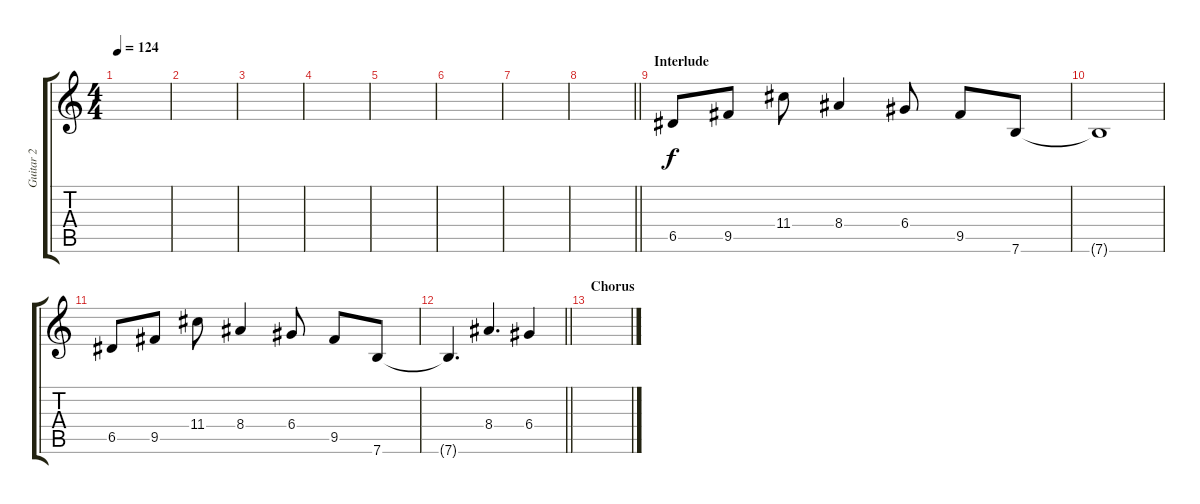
\track ("Guitar 2" "Guitar 2") {instrument acousticguitarsteel}
\staff {score tabs}
\tuning (E4 B3 G3 D3 A2 E2) {hide}
\ts (4 4)
\tempo 124
\clef g2
\ks c
|
|
|
|
|
|
|
\barLineRight lightlight
|
\section ("" "Interlude")
6.5.8 9.5.8 11.4.8 8.4.4 6.4.8 9.5.8 7.6.8 |
7.6{t}.1 |
6.5.8 9.5.8 11.4.8 8.4.4 6.4.8 9.5.8 7.6.8 |
\barLineRight lightlight
7.6{t}.4{d} 8.4.4{d} 6.4.4 |
\section ("" "Chorus")
